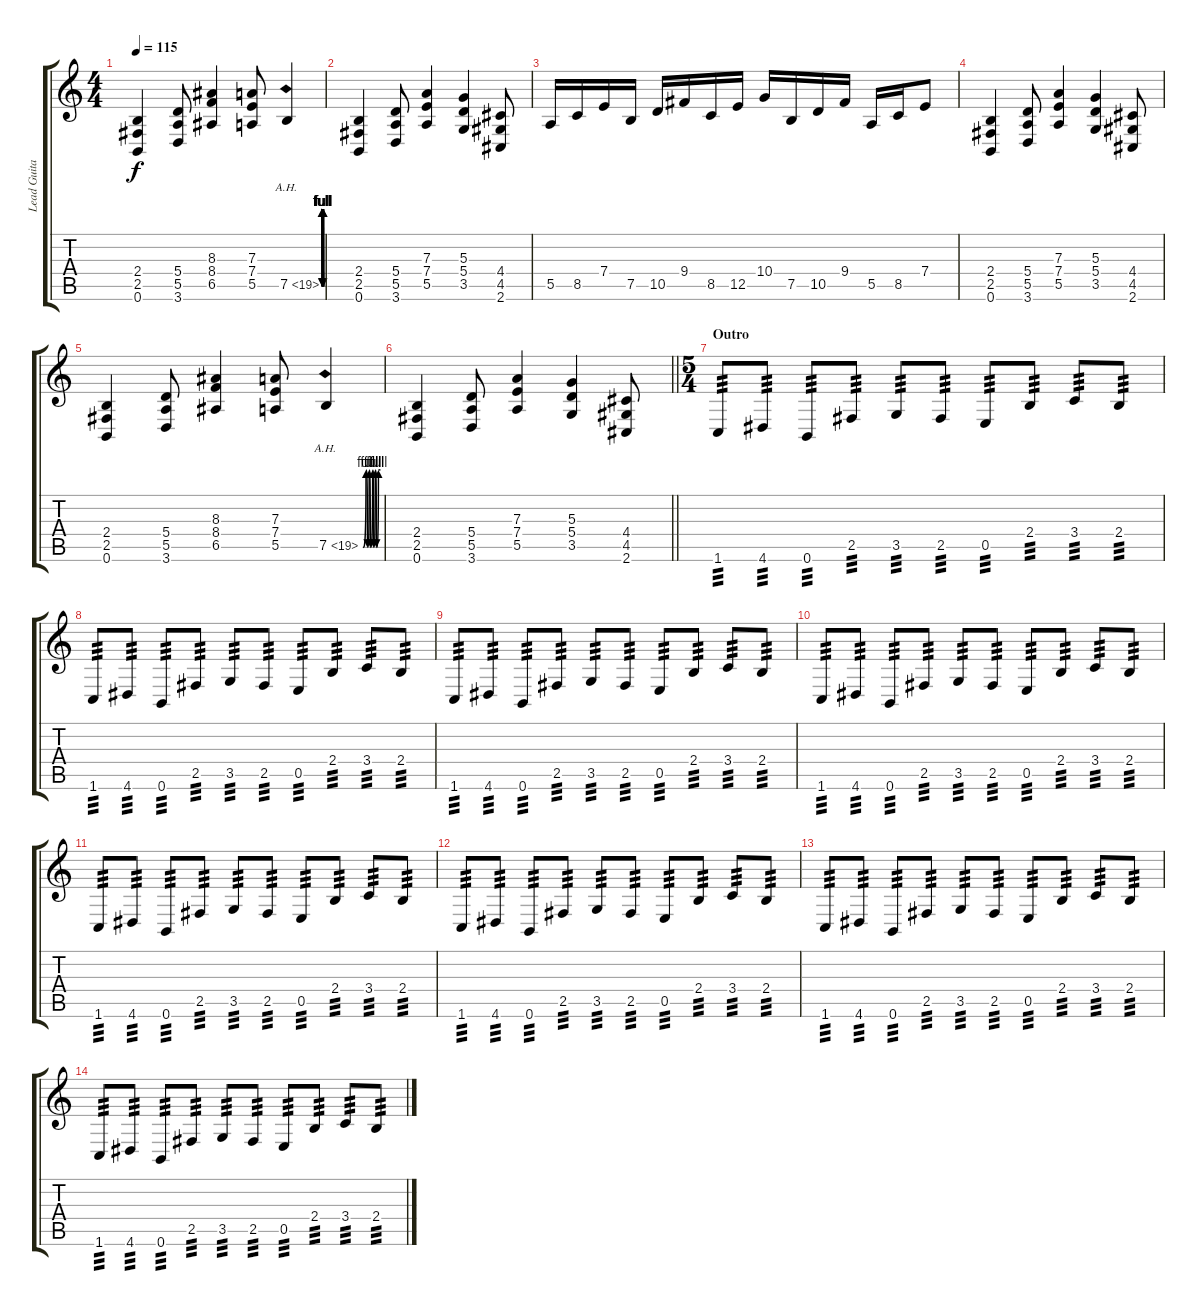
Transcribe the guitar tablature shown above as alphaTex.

\track ("Lead Guitar" "Lead Guita") {instrument distortionguitar}
\staff {score tabs}
\tuning (B3 Gb3 D3 A2 E2 B1) {hide}
\ts (4 4)
\tempo 115
\clef g2
\ks c
(2.4 2.5 0.6).4{dy f} (5.4 5.5 3.6).8 (8.3 8.4 6.5).4 (7.3 7.4 5.5).8 7.5{be (custom 0 0 10 4 15 0 21 4 25 0 33 4 36 0 42 4 46 0 53 4 60 4) ah 12}.4 |
(2.4 2.5 0.6).4 (5.4 5.5 3.6).8 (7.3 7.4 5.5).4 (5.3 5.4 3.5).4 (4.4 4.5 2.6).8 |
5.5.16 8.5.16 7.4.16 7.5.16 10.5.16 9.4.16 8.5.16 12.5.16 10.4.16 7.5.16 10.5.16 9.4.16 5.5.16 8.5.16 7.4.8 |
(2.4 2.5 0.6).4 (5.4 5.5 3.6).8 (7.3 7.4 5.5).4 (5.3 5.4 3.5).4 (4.4 4.5 2.6).8 |
(2.4 2.5 0.6).4 (5.4 5.5 3.6).8 (8.3 8.4 6.5).4 (7.3 7.4 5.5).8 7.5{be (custom 0 0 10 4 15 0 21 4 25 0 33 4 36 0 42 4 46 0 53 4 60 4) ah 12}.4 |
\barLineRight lightlight
(2.4 2.5 0.6).4 (5.4 5.5 3.6).8 (7.3 7.4 5.5).4 (5.3 5.4 3.5).4 (4.4 4.5 2.6).8 |
\ts (5 4)
\section ("" "Outro")
1.6.8{tp 3} 4.6.8{tp 3} 0.6.8{tp 3} 2.5.8{tp 3} 3.5.8{tp 3} 2.5.8{tp 3} 0.5.8{tp 3} 2.4.8{tp 3} 3.4.8{tp 3} 2.4.8{tp 3} |
1.6.8{tp 3} 4.6.8{tp 3} 0.6.8{tp 3} 2.5.8{tp 3} 3.5.8{tp 3} 2.5.8{tp 3} 0.5.8{tp 3} 2.4.8{tp 3} 3.4.8{tp 3} 2.4.8{tp 3} |
1.6.8{tp 3} 4.6.8{tp 3} 0.6.8{tp 3} 2.5.8{tp 3} 3.5.8{tp 3} 2.5.8{tp 3} 0.5.8{tp 3} 2.4.8{tp 3} 3.4.8{tp 3} 2.4.8{tp 3} |
1.6.8{tp 3 volume 10} 4.6.8{tp 3} 0.6.8{tp 3} 2.5.8{tp 3} 3.5.8{tp 3} 2.5.8{tp 3} 0.5.8{tp 3} 2.4.8{tp 3} 3.4.8{tp 3} 2.4.8{tp 3} |
1.6.8{tp 3 volume 8} 4.6.8{tp 3} 0.6.8{tp 3} 2.5.8{tp 3} 3.5.8{tp 3} 2.5.8{tp 3} 0.5.8{tp 3} 2.4.8{tp 3} 3.4.8{tp 3} 2.4.8{tp 3} |
1.6.8{tp 3 volume 6} 4.6.8{tp 3} 0.6.8{tp 3} 2.5.8{tp 3} 3.5.8{tp 3} 2.5.8{tp 3} 0.5.8{tp 3} 2.4.8{tp 3} 3.4.8{tp 3} 2.4.8{tp 3} |
1.6.8{tp 3 volume 4} 4.6.8{tp 3} 0.6.8{tp 3} 2.5.8{tp 3} 3.5.8{tp 3} 2.5.8{tp 3} 0.5.8{tp 3} 2.4.8{tp 3} 3.4.8{tp 3} 2.4.8{tp 3} |
1.6.8{tp 3 volume 2} 4.6.8{tp 3} 0.6.8{tp 3} 2.5.8{tp 3} 3.5.8{tp 3} 2.5.8{tp 3} 0.5.8{tp 3} 2.4.8{tp 3} 3.4.8{tp 3} 2.4.8{tp 3}
